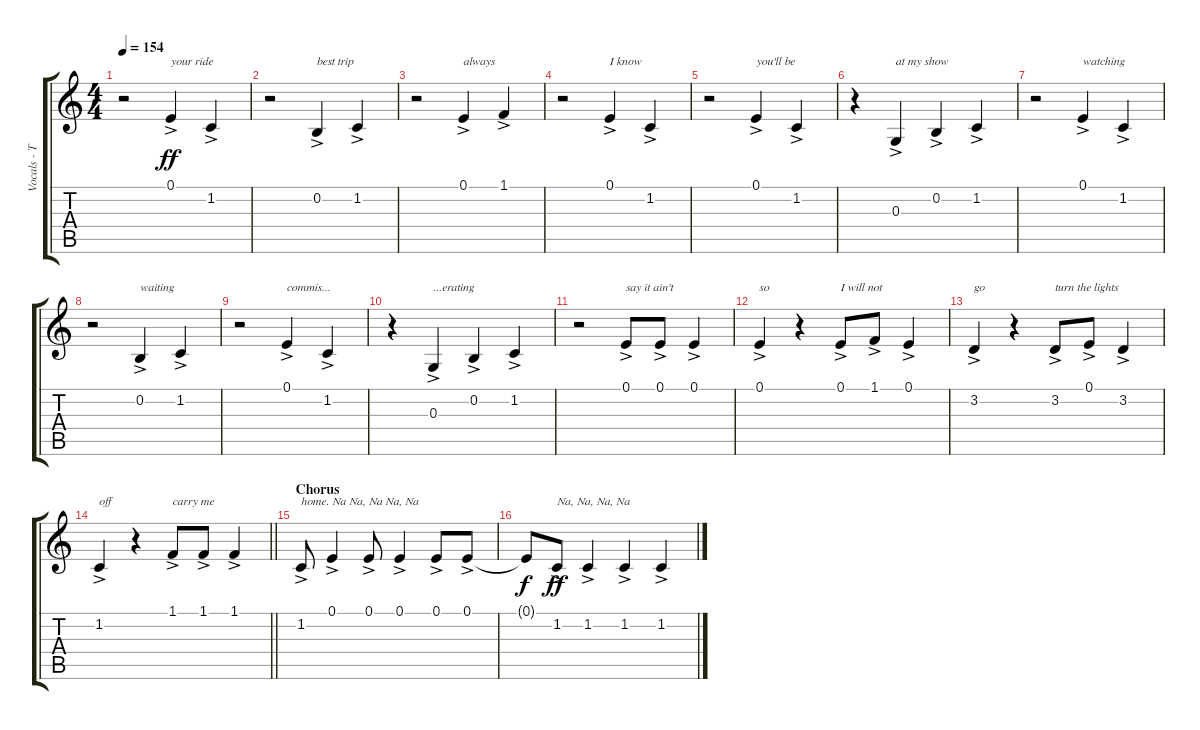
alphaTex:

\track ("Vocals - Tom" "Vocals - T") {instrument trumpet}
\staff {score tabs}
\tuning (E4 B3 G3 D3 A2 E2) {hide}
\ts (4 4)
\tempo 154
\clef g2
\ks c
r.2{dy ff} 0.1{ac}.4{txt "your ride "} 1.2{ac}.4 |
r.2 0.2{ac}.4{txt "best trip"} 1.2{ac}.4 |
r.2 0.1{ac}.4{txt "always "} 1.1{ac}.4 |
r.2 0.1{ac}.4{txt "I know "} 1.2{ac}.4 |
r.2 0.1{ac}.4{txt "you'll be "} 1.2{ac}.4 |
r.4 0.3{ac}.4{txt "at my show "} 0.2{ac}.4 1.2{ac}.4 |
r.2 0.1{ac}.4{txt "watching "} 1.2{ac}.4 |
r.2 0.2{ac}.4{txt "waiting "} 1.2{ac}.4 |
r.2 0.1{ac}.4{txt "commis..."} 1.2{ac}.4 |
r.4 0.3{ac}.4{txt "...erating "} 0.2{ac}.4 1.2{ac}.4 |
r.2 0.1{ac}.8{txt "say it ain't "} 0.1{ac}.8 0.1{ac}.4 |
0.1{ac}.4{txt "so"} r.4 0.1{ac}.8{txt "I will not "} 1.1{ac}.8 0.1{ac}.4 |
3.2{ac}.4{txt "go"} r.4 3.2{ac}.8{txt "turn the lights "} 0.1{ac}.8 3.2{ac}.4 |
\barLineRight lightlight
1.2{ac}.4{txt "off"} r.4 1.1{ac}.8{txt "carry me"} 1.1{ac}.8 1.1{ac}.4 |
\section ("" "Chorus")
1.2{ac}.8{txt "home. Na Na, Na Na, Na"} 0.1{ac}.4 0.1{ac}.8 0.1{ac}.4 0.1{ac}.8 0.1{ac}.8 |
0.1{t}.8{dy f} 1.2{ac}.8{txt "Na, Na, Na, Na" dy ff} 1.2{ac}.4 1.2{ac}.4 1.2{ac}.4
